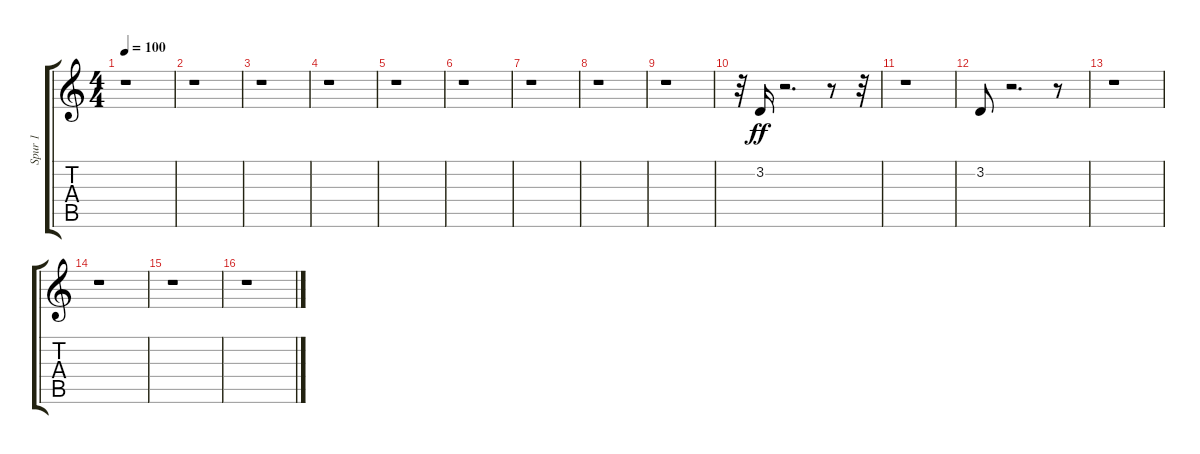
\track ("Spur 1" "Spur 1") {instrument orchestrahit}
\staff {score tabs}
\tuning (E4 B3 G3 D3 A2 E2) {hide}
\ts (4 4)
\tempo 100
\clef g2
\ks c
r.1{dy ff} |
r.1 |
r.1 |
r.1 |
r.1 |
r.1 |
r.1 |
r.1 |
r.1 |
r.32 3.2.16 r.2{d} r.8 r.32 |
r.1 |
3.2.8 r.2{d} r.8 |
r.1 |
r.1 |
r.1 |
r.1
